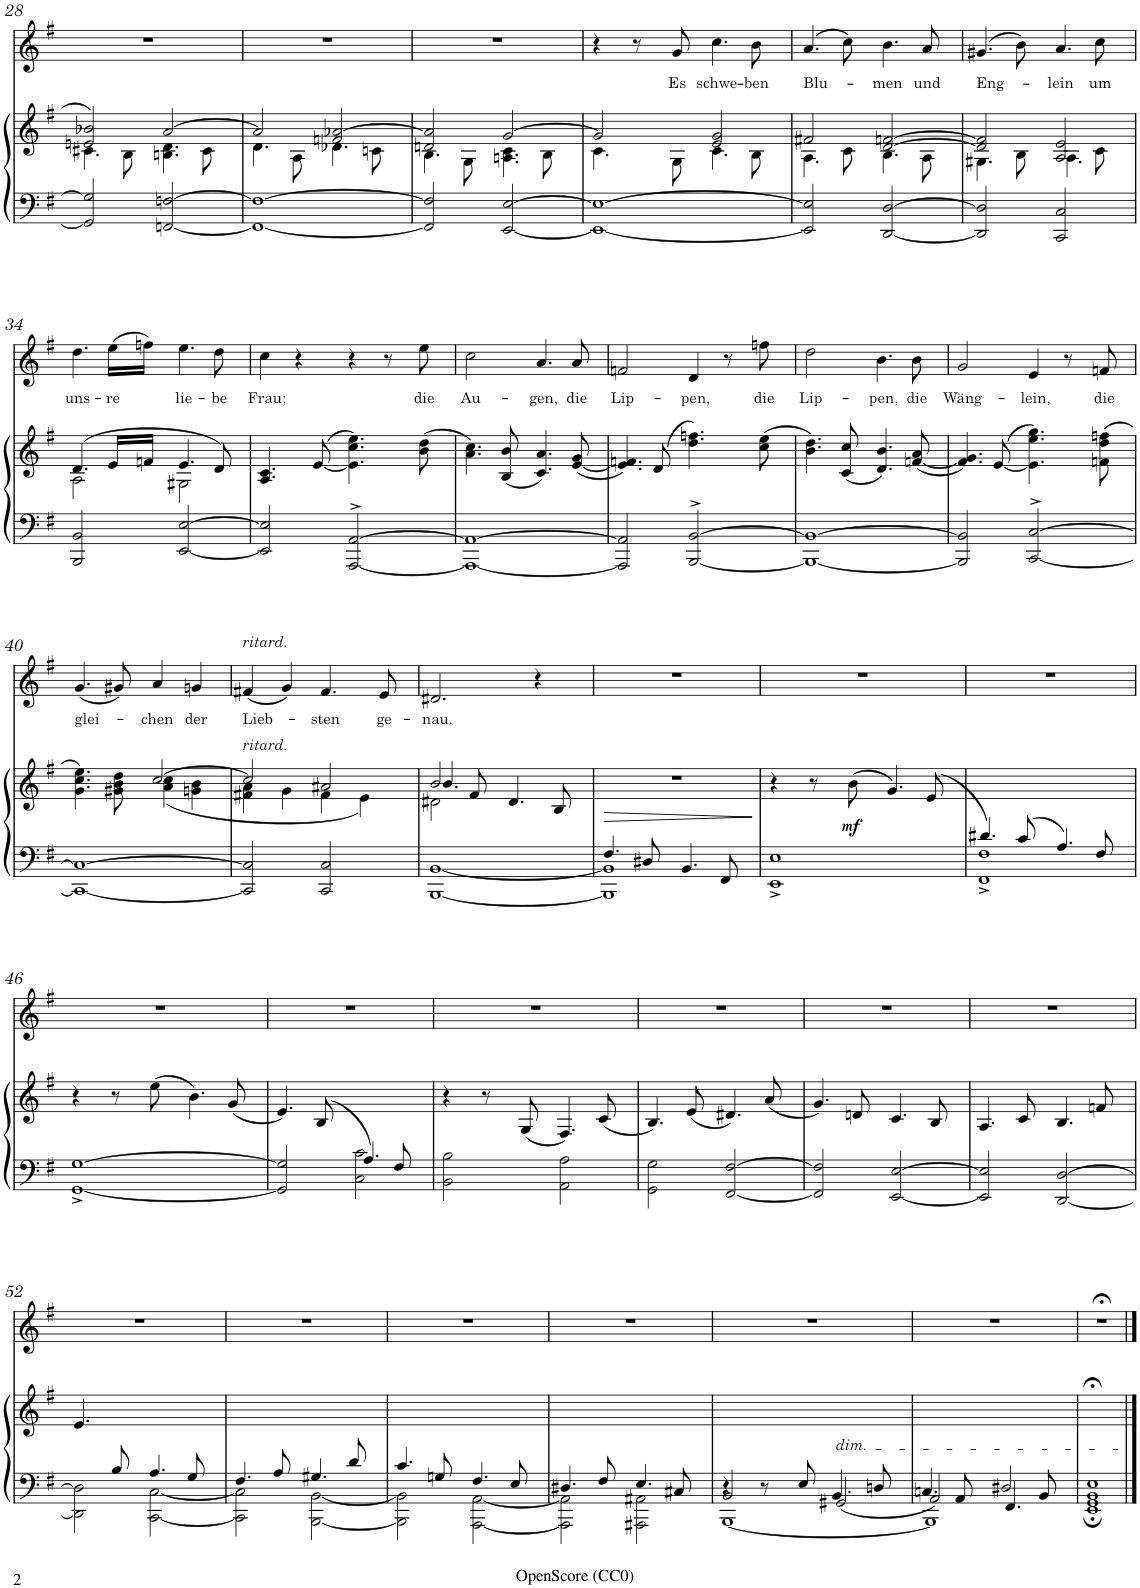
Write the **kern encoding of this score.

**kern	**kern	**dynam	**kern	**text
*part2	*part2	*part2	*part1	*part1
*staff3	*staff2	*staff2/3	*staff1	*staff1
*I"Piano	*	*	*I"Voice	*
*I'Pno	*	*	*	*
!!LO:PB:g=z
*clefF4	*clefG2	*	*clefG2	*
*k[f#]	*k[f#]	*	*k[f#]	*
*M2/2	*M2/2	*	*M2/2	*
*met(c|)	*met(c|)	*	*met(c|)	*
=28	=28	=28	=28	=28
*	*^	*	*	*
2GG/] 2G/]	2en/ 2b-X/	4.c#X\	.	1r	.
.	.	8B\	.	.	.
[2FFn/ [2Fn/	[2a/	4.Bn\ 4.d\	.	.	.
.	.	8c#\	.	.	.
=29	=29	=29	=29	=29	=29
1FF_ 1F_	2a/]	4.d\	.	1r	.
.	.	8A\	.	.	.
.	2fn/ [2a-X/	4.d-X\	.	.	.
.	.	8cn\	.	.	.
=30	=30	=30	=30	=30	=30
2FF/] 2F/]	2dn/ 2a-/]	4.B\	.	1r	.
.	.	8G\	.	.	.
[2EE/ [2E/	[2g/	4.An\ 4.c\	.	.	.
.	.	8B\	.	.	.
=31	=31	=31	=31	=31	=31
1EE_ 1E_	2g/]	4.c\	.	4r	.
.	.	.	.	8r	.
!	!	!	!	!	!LO:LY:b
.	.	8G\	.	8g/	Es
!	!	!	!	!	!LO:LY:b
.	2e/ 2g/	4.c\	.	4.cc\	schwe-
!	!	!	!	!	!LO:LY:b
.	.	8B\	.	8b\	-ben
=32	=32	=32	=32	=32	=32
!	!	!	!	!	!LO:LY:b
2EE/] 2E/]	2f#X/	4.A\	.	(4.a/	Blu-
.	.	8c\	.	8cc\)	.
!	!	!	!	!	!LO:LY:b
[2DD/ [2D/	[2d/ [2fn/	4.B\	.	4.b\	-men
!	!	!	!	!	!LO:LY:b
.	.	8A\	.	8a/	und
=33	=33	=33	=33	=33	=33
!	!	!	!	!	!LO:LY:b
2DD/] 2D/]	2d/] 2f/]	4.G#X\	.	(4.g#X/	Eng-
.	.	8B\	.	8b\)	.
!	!	!	!	!	!LO:LY:b
2CC/ 2C/	2A/ 2e/	4.A\	.	4.a/	-lein
!	!	!	!	!	!LO:LY:b
.	.	8c\	.	8cc\	um
!!LO:LB:g=z
=34	=34	=34	=34	=34	=34
!	!	!	!	!	!LO:LY:b
2BBB/ 2BB/	(4.d/	2A\	.	4.dd\	uns-
!	!	!	!	!	!LO:LY:b
.	16e/LL	.	.	(16ee\LL	-re
.	16fn/JJ	.	.	16ffn\JJ)	.
!	!	!	!	!	!LO:LY:b
[2EE/ [2E/	4.e/	2G#X\	.	4.ee\	lie-
!	!	!	!	!	!LO:LY:b
.	8d/)	.	.	8dd\	-be
*	*v	*v	*	*	*
=35	=35	=35	=35	=35
!	!	!	!	!LO:LY:b
2EE/] 2E/]	4.A/ 4.c/	.	4cc\	Frau;
.	.	.	4r	.
.	([<8e/	.	.	.
[2AAA/^> [2AA/^>	4.e\] 4.cc\ 4.ee\)	.	4r	.
.	.	.	8r	.
!	!	!	!	!LO:LY:b
.	(8b\ 8dd\	.	8ee\	die
=36	=36	=36	=36	=36
!	!	!	!	!LO:LY:b
1AAA_ 1AA_	4.a\ 4.cc\)	.	2cc\	Au-
.	(8B/ 8b/	.	.	.
!	!	!	!	!LO:LY:b
.	4.c/ 4.a/)	.	4.a/	-gen,
!	!	!	!	!LO:LY:b
.	([8e/ 8g/	.	8a/	die
=37	=37	=37	=37	=37
!	!	!	!	!LO:LY:b
2AAA/] 2AA/]	4.e/] 4.fn/)	.	2fn/	Lip-
.	(8d/	.	.	.
!	!	!	!	!LO:LY:b
[2BBB/^> [2BB/^>	4.dd\ 4.ffn\)	.	4d/	-pen,
.	.	.	8r	.
!	!	!	!	!LO:LY:b
.	(8cc\ 8ee\	.	8ffn\	die
=38	=38	=38	=38	=38
!	!	!	!	!LO:LY:b
1BBB_ 1BB_	4.b\ 4.dd\)	.	2dd\	Lip-
.	(8c/ 8cc/	.	.	.
!	!	!	!	!LO:LY:b
.	4.d/ 4.b/)	.	4.b\	-pen,
!	!	!	!	!LO:LY:b
.	([8fn/ 8a/	.	8b\	die
=39	=39	=39	=39	=39
!	!	!	!	!LO:LY:b
2BBB/] 2BB/]	4.f/] 4.g/)	.	2g/	Wäng-
.	([<8e/	.	.	.
!	!	!	!	!LO:LY:b
[2CC/^> [2C/^>	4.e\] 4.ee\ 4.gg\)	.	4e/	-lein,
.	.	.	8r	.
!	!	!	!	!LO:LY:b
.	(8fn\ 8dd\ 8ffn\	.	8fn/	die
!!LO:LB:g=z
=40	=40	=40	=40	=40
*	*^	*	*	*
!	!	!	!	!	!LO:LY:b
1CC_ 1C_	4.g\ 4.cc\ 4.ee\)	2ryy	.	(4.g/	glei-
.	8g#X\ 8b\ 8dd\	.	.	8g#X/)	.
!	!	!	!	!	!LO:LY:b
.	[2cc/	(4a\ 4cc\	.	4a/	-chen
!	!	!	!	!	!LO:LY:b
.	.	4gn\ 4b\	.	4gn/	der
=41	=41	=41	=41	=41	=41
!	!	!	!	!LO:TX:a:i:t=ritard.	!
!	!LO:TX:a:i:t=ritard.	!	!	!	!
!	!	!	!	!	!LO:LY:b
2CC/] 2C/]	2cc/]	4f#X\ 4a\	.	(4f#X/	Lieb-
.	.	4g\	.	4g/)	.
!	!	!	!	!	!LO:LY:b
2CC/ 2C/	2a#X/	4f#\	.	4.f#/	-sten
.	.	4e\)	.	.	.
!	!	!	!	!	!LO:LY:b
.	.	.	.	8e/	ge-
=42	=42	=42	=42	=42	=42
*	*	*^	*	*	*
!	!	!	!	!	!	!LO:LY:b
[<1BBB [1BB	2b/	2d#X\	4.b/	.	2.d#X/	-nau.
.	.	.	8f#/	.	.	.
.	4.d#/	2ryy	2ryy	.	.	.
.	.	.	.	.	4r	.
.	8B/	.	.	.	.	.
*	*v	*v	*v	*	*	*
=43	=43	=43	=43	=43
*^	*	*	*	*
!	!	!	!LO:HP:b	!	!
4.F#/	1BBB] 1BB]	1r	>	1r	.
8D#X/	.	.	.	.	.
4.BB/	.	.	.	.	.
8FF#/	.	.	.	.	.
*v	*v	*	*	*	*
.	.	]	.	.
=44	=44	=44	=44	=44
1EE^ 1E^	4r	.	1r	.
.	8r	.	.	.
!	!	!LO:DY:b	!	!
.	(8b\	mf	.	.
.	4.g/)	.	.	.
.	(>8e/	.	.	.
=45	=45	=45	=45	=45
*^	*	*	*	*
4.d#X/)	1FF#^ 1F#^	1ryy	.	1r	.
8c/	.	.	.	.	.
4.A/	.	.	.	.	.
8F#/	.	.	.	.	.
*v	*v	*	*	*	*
!!LO:LB:g=z
=46	=46	=46	=46	=46
[1GG^ [1G^	4r	.	1r	.
.	8r	.	.	.
.	(8ee\	.	.	.
.	4.b\)	.	.	.
.	(8g/	.	.	.
=47	=47	=47	=47	=47
*^	*	*	*	*
2ryy	2GG/] 2G/]	4.e/)	.	1r	.
.	.	(>8B/	.	.	.
4.A/)	2C\ 2c\	2ryy	.	.	.
8F#/	.	.	.	.	.
*v	*v	*	*	*	*
=48	=48	=48	=48	=48
2BB\ 2B\	4r	.	1r	.
.	8r	.	.	.
.	(8G/	.	.	.
2AA\ 2A\	4.F#/)	.	.	.
.	(8c/	.	.	.
=49	=49	=49	=49	=49
2GG\ 2G\	4.B/)	.	1r	.
.	(8e/	.	.	.
[2FF#/ [2F#/	4.d#X/)	.	.	.
.	(8a/	.	.	.
=50	=50	=50	=50	=50
2FF#/] 2F#/]	4.g/)	.	1r	.
.	8dn/	.	.	.
[2EE/ [2E/	4.c/	.	.	.
.	8B/	.	.	.
=51	=51	=51	=51	=51
2EE/] 2E/]	4.A/	.	1r	.
.	8c/	.	.	.
[2DD/ [2D/	4.B/	.	.	.
.	8fn/	.	.	.
!!LO:LB:g=z
=52	=52	=52	=52	=52
*^	*	*	*	*
4.ryy	2DD\] 2D\]	4.e/	.	1r	.
8B/	.	2ryy	.	.	.
4.A/	[2CC\ [<2C\	.	.	.	.
8G/	.	8ryy	.	.	.
=53	=53	=53	=53	=53	=53
4.F#/	2CC\] 2C\]	1ryy	.	1r	.
8A/	.	.	.	.	.
4.G#X/	[2BBB\ [<2BB\	.	.	.	.
8d/	.	.	.	.	.
=54	=54	=54	=54	=54	=54
4.c/	2BBB\] 2BB\]	1ryy	.	1r	.
8Gn/	.	.	.	.	.
4.F#/	[2AAA\ [<2AA\	.	.	.	.
8E/	.	.	.	.	.
=55	=55	=55	=55	=55	=55
4.D#X/	2AAA\] 2AA\]	1ryy	.	1r	.
8F#/	.	.	.	.	.
4.E/	2AAA#X\ 2AA#X\	.	.	.	.
8C#X/	.	.	.	.	.
=56	=56	=56	=56	=56	=56
*	*^	*	*	*	*
4.ryy	2BB/	[1BBB	4r	.	1r	.
.	.	.	8r	.	.	.
8E/	.	.	8ryy	.	.	.
!	!	!	!LO:TX:b:i:t=dim.	!	!	!
4.BB/	2GG#X/	.	2ryy	.	.	.
8Dn/	.	.	.	.	.	.
=57	=57	=57	=57	=57	=57	=57
4.Cn/	2AA/	1BBB]	1ryy	.	1r	.
8AA/	.	.	.	.	.	.
4.FF#/	2D#X/	.	.	.	.	.
8BB/	.	.	.	.	.	.
*	*v	*v	*	*	*	*
=58	=58	=58	=58	=58	=58
1E;<	1EE; 1GG; 1BB;	1ryy	.	1r;<	.
*v	*v	*	*	*	*
==	==	==	==	==
*-	*-	*-	*-	*-
